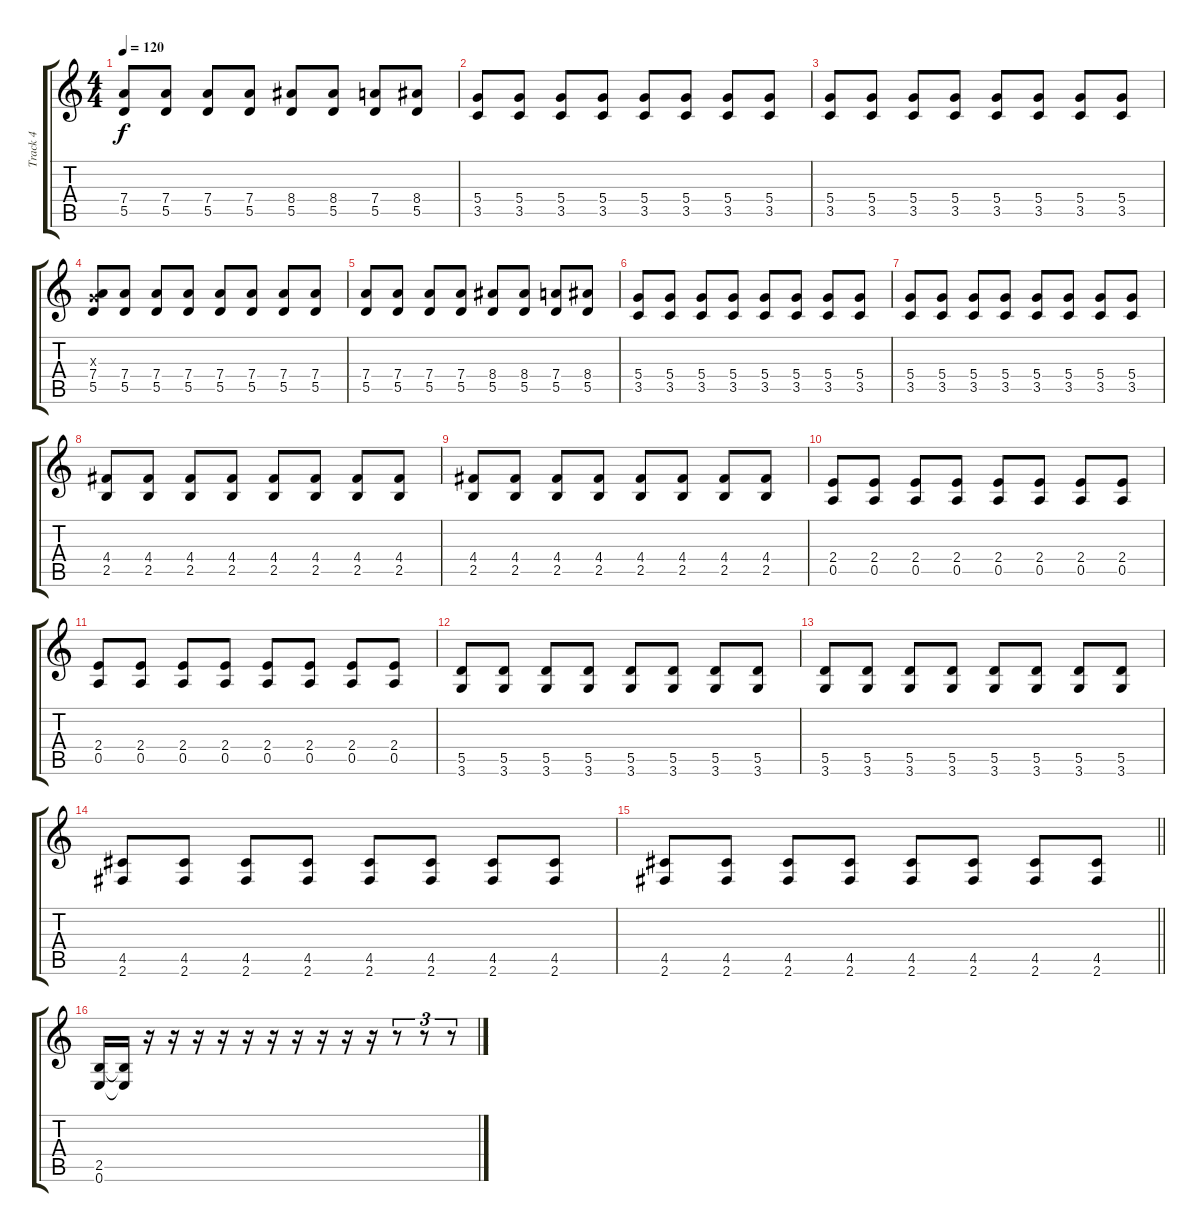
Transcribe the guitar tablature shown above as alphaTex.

\track ("Track 4" "Track 4") {instrument distortionguitar}
\staff {score tabs}
\tuning (E4 B3 G3 D3 A2 E2) {hide}
\ts (4 4)
\tempo 120
\clef g2
\ks c
(7.4 5.5).8{dy f} (7.4 5.5).8 (7.4 5.5).8 (7.4 5.5).8 (8.4 5.5).8 (8.4 5.5).8 (7.4 5.5).8 (8.4 5.5).8 |
(5.4 3.5).8 (5.4 3.5).8 (5.4 3.5).8 (5.4 3.5).8 (5.4 3.5).8 (5.4 3.5).8 (5.4 3.5).8 (5.4 3.5).8 |
(5.4 3.5).8 (5.4 3.5).8 (5.4 3.5).8 (5.4 3.5).8 (5.4 3.5).8 (5.4 3.5).8 (5.4 3.5).8 (5.4 3.5).8 |
(0.3{x} 7.4 5.5).8 (7.4 5.5).8 (7.4 5.5).8 (7.4 5.5).8 (7.4 5.5).8 (7.4 5.5).8 (7.4 5.5).8 (7.4 5.5).8 |
(7.4 5.5).8 (7.4 5.5).8 (7.4 5.5).8 (7.4 5.5).8 (8.4 5.5).8 (8.4 5.5).8 (7.4 5.5).8 (8.4 5.5).8 |
(5.4 3.5).8 (5.4 3.5).8 (5.4 3.5).8 (5.4 3.5).8 (5.4 3.5).8 (5.4 3.5).8 (5.4 3.5).8 (5.4 3.5).8 |
(5.4 3.5).8 (5.4 3.5).8 (5.4 3.5).8 (5.4 3.5).8 (5.4 3.5).8 (5.4 3.5).8 (5.4 3.5).8 (5.4 3.5).8 |
(4.4 2.5).8 (4.4 2.5).8 (4.4 2.5).8 (4.4 2.5).8 (4.4 2.5).8 (4.4 2.5).8 (4.4 2.5).8 (4.4 2.5).8 |
(4.4 2.5).8 (4.4 2.5).8 (4.4 2.5).8 (4.4 2.5).8 (4.4 2.5).8 (4.4 2.5).8 (4.4 2.5).8 (4.4 2.5).8 |
(2.4 0.5).8 (2.4 0.5).8 (2.4 0.5).8 (2.4 0.5).8 (2.4 0.5).8 (2.4 0.5).8 (2.4 0.5).8 (2.4 0.5).8 |
(2.4 0.5).8 (2.4 0.5).8 (2.4 0.5).8 (2.4 0.5).8 (2.4 0.5).8 (2.4 0.5).8 (2.4 0.5).8 (2.4 0.5).8 |
(5.5 3.6).8 (5.5 3.6).8 (5.5 3.6).8 (5.5 3.6).8 (5.5 3.6).8 (5.5 3.6).8 (5.5 3.6).8 (5.5 3.6).8 |
(5.5 3.6).8 (5.5 3.6).8 (5.5 3.6).8 (5.5 3.6).8 (5.5 3.6).8 (5.5 3.6).8 (5.5 3.6).8 (5.5 3.6).8 |
(4.5 2.6).8 (4.5 2.6).8 (4.5 2.6).8 (4.5 2.6).8 (4.5 2.6).8 (4.5 2.6).8 (4.5 2.6).8 (4.5 2.6).8 |
\barLineRight lightlight
(4.5 2.6).8 (4.5 2.6).8 (4.5 2.6).8 (4.5 2.6).8 (4.5 2.6).8 (4.5 2.6).8 (4.5 2.6).8 (4.5 2.6).8 |
(2.5 0.6).16 (2.5{t} 0.6{t}).16 r.16 r.16 r.16 r.16 r.16 r.16 r.16 r.16 r.16 r.16 r.8{tu (3 2)} r.8{tu (3 2)} r.8{tu (3 2)}
